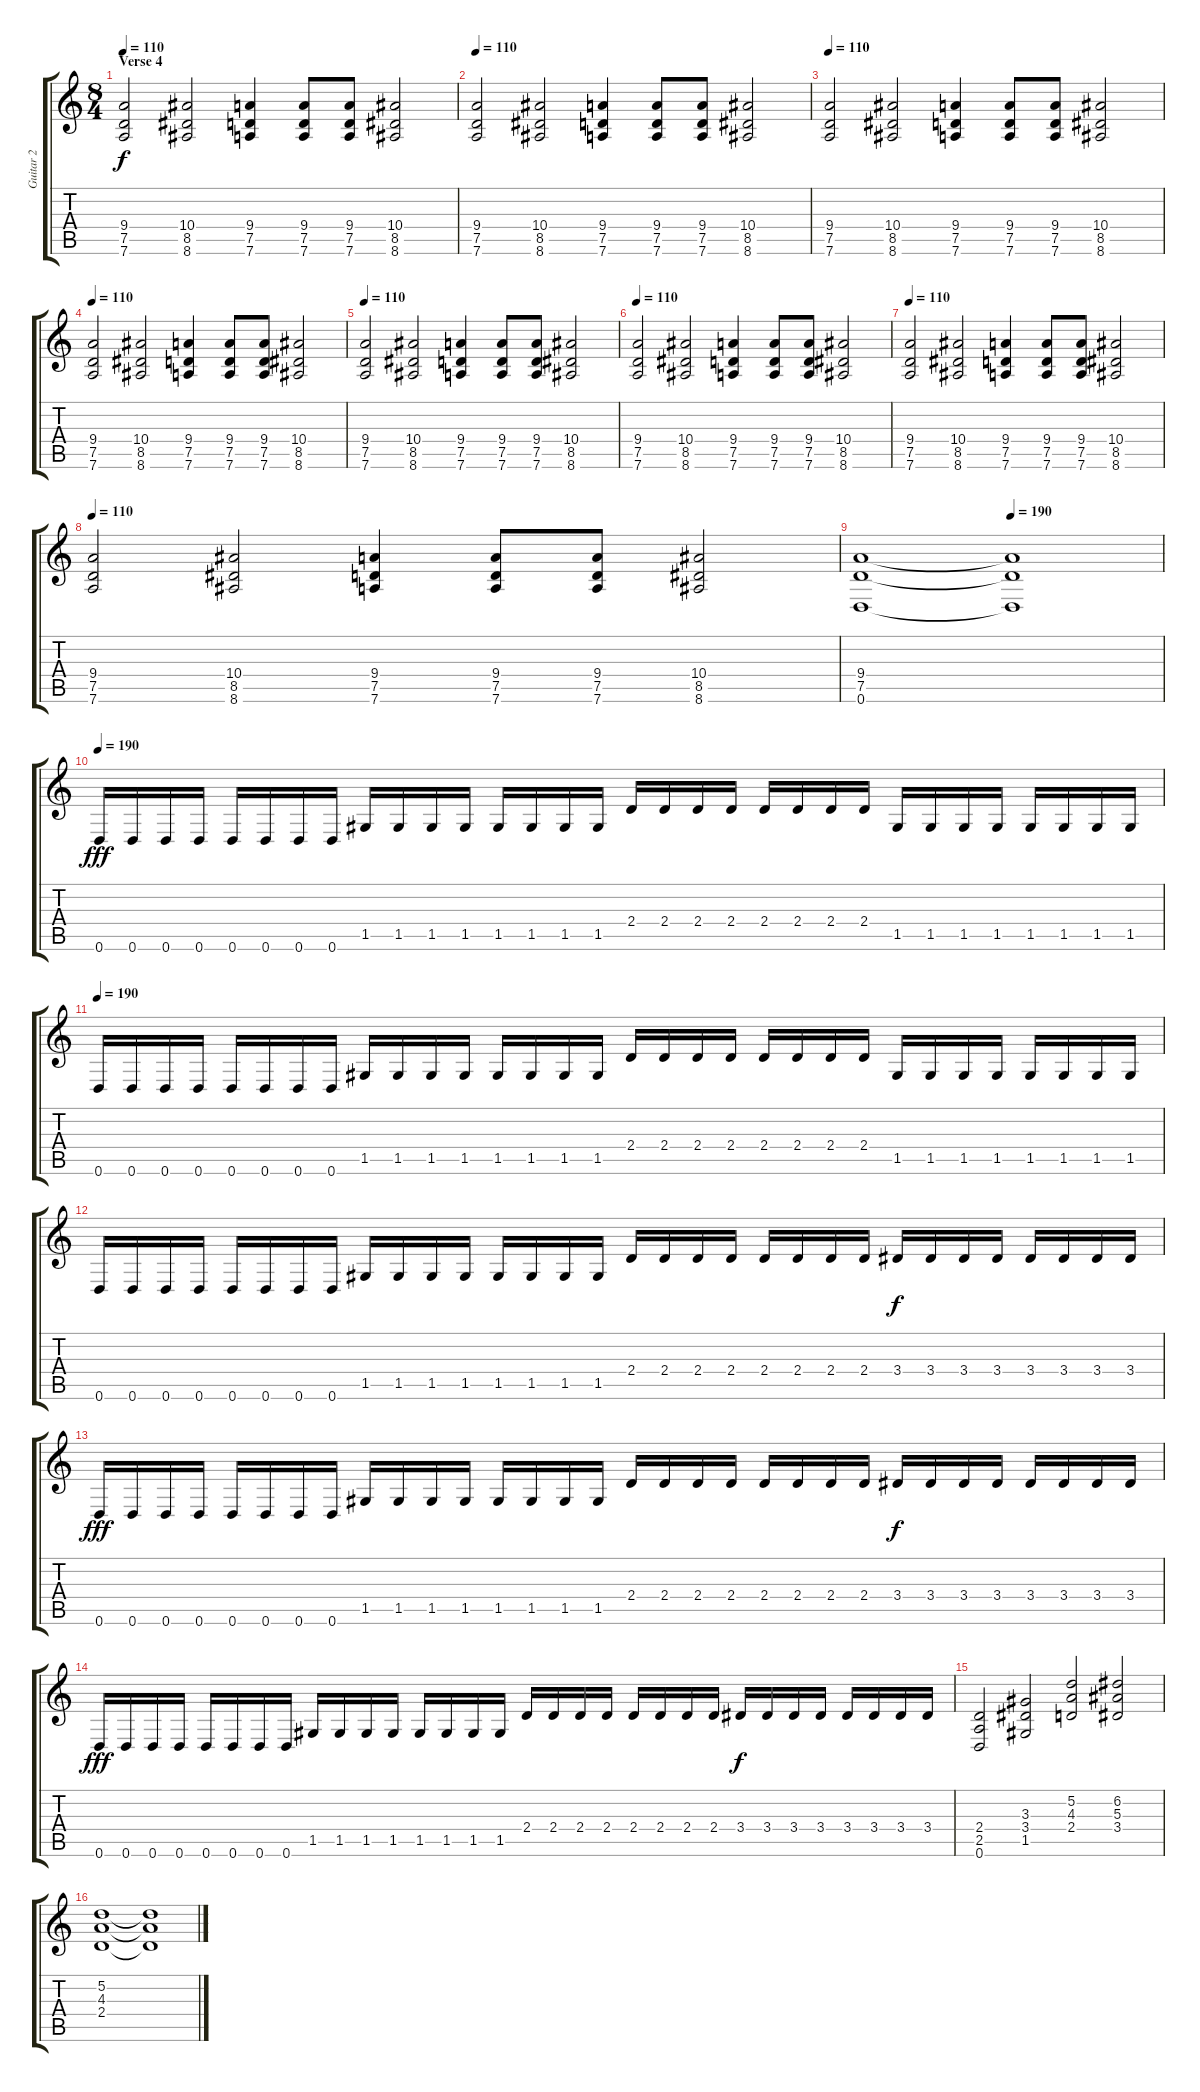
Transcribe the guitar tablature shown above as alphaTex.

\track ("Guitar 2" "Guitar 2") {instrument distortionguitar}
\staff {score tabs}
\tuning (D4 A3 F3 C3 G2 D2) {hide}
\ts (8 4)
\section ("" "Verse 4")
\tempo 110
\clef g2
\ks c
(9.4 7.5 7.6).2{dy f} (10.4 8.5 8.6).2 (9.4 7.5 7.6).4 (9.4 7.5 7.6).8 (9.4 7.5 7.6).8 (10.4 8.5 8.6).2 |
\tempo 110
(9.4 7.5 7.6).2 (10.4 8.5 8.6).2 (9.4 7.5 7.6).4 (9.4 7.5 7.6).8 (9.4 7.5 7.6).8 (10.4 8.5 8.6).2 |
\tempo 110
(9.4 7.5 7.6).2 (10.4 8.5 8.6).2 (9.4 7.5 7.6).4 (9.4 7.5 7.6).8 (9.4 7.5 7.6).8 (10.4 8.5 8.6).2 |
\tempo 110
(9.4 7.5 7.6).2 (10.4 8.5 8.6).2 (9.4 7.5 7.6).4 (9.4 7.5 7.6).8 (9.4 7.5 7.6).8 (10.4 8.5 8.6).2 |
\tempo 110
(9.4 7.5 7.6).2 (10.4 8.5 8.6).2 (9.4 7.5 7.6).4 (9.4 7.5 7.6).8 (9.4 7.5 7.6).8 (10.4 8.5 8.6).2 |
\tempo 110
(9.4 7.5 7.6).2 (10.4 8.5 8.6).2 (9.4 7.5 7.6).4 (9.4 7.5 7.6).8 (9.4 7.5 7.6).8 (10.4 8.5 8.6).2 |
\tempo 110
(9.4 7.5 7.6).2 (10.4 8.5 8.6).2 (9.4 7.5 7.6).4 (9.4 7.5 7.6).8 (9.4 7.5 7.6).8 (10.4 8.5 8.6).2 |
\tempo 110
(9.4 7.5 7.6).2 (10.4 8.5 8.6).2 (9.4 7.5 7.6).4 (9.4 7.5 7.6).8 (9.4 7.5 7.6).8 (10.4 8.5 8.6).2 |
\tempo (190 0.5)
(9.4 7.5 0.6).1 (9.4{t} 7.5{t} 0.6{t}).1 |
\tempo 190
0.6.16{dy fff} 0.6.16 0.6.16 0.6.16 0.6.16 0.6.16 0.6.16 0.6.16 1.5.16 1.5.16 1.5.16 1.5.16 1.5.16 1.5.16 1.5.16 1.5.16 2.4.16 2.4.16 2.4.16 2.4.16 2.4.16 2.4.16 2.4.16 2.4.16 1.5.16 1.5.16 1.5.16 1.5.16 1.5.16 1.5.16 1.5.16 1.5.16 |
\tempo 190
0.6.16 0.6.16 0.6.16 0.6.16 0.6.16 0.6.16 0.6.16 0.6.16 1.5.16 1.5.16 1.5.16 1.5.16 1.5.16 1.5.16 1.5.16 1.5.16 2.4.16 2.4.16 2.4.16 2.4.16 2.4.16 2.4.16 2.4.16 2.4.16 1.5.16 1.5.16 1.5.16 1.5.16 1.5.16 1.5.16 1.5.16 1.5.16 |
0.6.16 0.6.16 0.6.16 0.6.16 0.6.16 0.6.16 0.6.16 0.6.16 1.5.16 1.5.16 1.5.16 1.5.16 1.5.16 1.5.16 1.5.16 1.5.16 2.4.16 2.4.16 2.4.16 2.4.16 2.4.16 2.4.16 2.4.16 2.4.16 3.4.16{dy f} 3.4.16 3.4.16 3.4.16 3.4.16 3.4.16 3.4.16 3.4.16 |
0.6.16{dy fff} 0.6.16 0.6.16 0.6.16 0.6.16 0.6.16 0.6.16 0.6.16 1.5.16 1.5.16 1.5.16 1.5.16 1.5.16 1.5.16 1.5.16 1.5.16 2.4.16 2.4.16 2.4.16 2.4.16 2.4.16 2.4.16 2.4.16 2.4.16 3.4.16{dy f} 3.4.16 3.4.16 3.4.16 3.4.16 3.4.16 3.4.16 3.4.16 |
0.6.16{dy fff} 0.6.16 0.6.16 0.6.16 0.6.16 0.6.16 0.6.16 0.6.16 1.5.16 1.5.16 1.5.16 1.5.16 1.5.16 1.5.16 1.5.16 1.5.16 2.4.16 2.4.16 2.4.16 2.4.16 2.4.16 2.4.16 2.4.16 2.4.16 3.4.16{dy f} 3.4.16 3.4.16 3.4.16 3.4.16 3.4.16 3.4.16 3.4.16 |
(2.4 2.5 0.6).2 (3.3 3.4 1.5).2 (5.2 4.3 2.4).2 (6.2 5.3 3.4).2 |
(5.2 4.3 2.4).1 (5.2{t} 4.3{t} 2.4{t}).1
